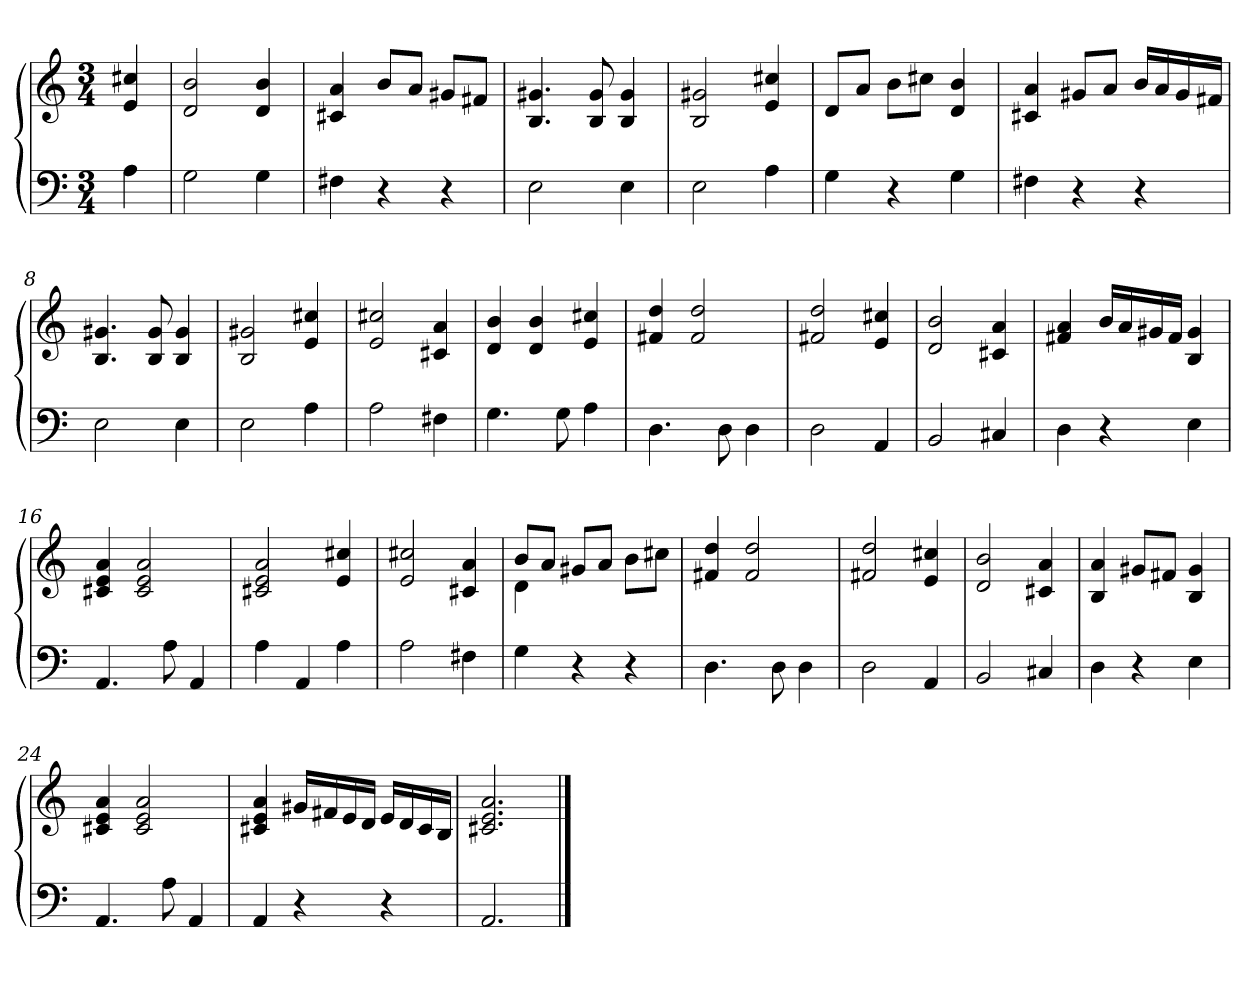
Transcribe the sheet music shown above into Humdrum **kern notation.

**kern	**kern
*part1	*part1
*staff2	*staff1
*clefF4	*clefG2
*k[]	*k[]
*M3/4	*M3/4
=1	=1
4A\	4e/ 4cc#X/
=2	=2
2G\	2d/ 2b/
4G\	4d/ 4b/
=3	=3
4F#X\	4c#X/ 4a/
4r	8b/L
.	8a/J
4r	8g#X/L
.	8f#X/J
=4	=4
2E\	4.B/ 4.g#X/
.	8B/ 8g#/
4E\	4B/ 4g#/
=5	=5
2E\	2B/ 2g#X/
4A\	4e/ 4cc#X/
=6	=6
4G\	8d/L
.	8a/J
4r	8b\L
.	8cc#X\J
4G\	4d/ 4b/
!!LO:LB:g=z
=7	=7
4F#X\	4c#X/ 4a/
4r	8g#X/L
.	8a/J
4r	16b/LL
.	16a/
.	16g#/
.	16f#X/JJ
=8	=8
2E\	4.B/ 4.g#X/
.	8B/ 8g#/
4E\	4B/ 4g#/
=9	=9
2E\	2B/ 2g#X/
4A\	4e/ 4cc#X/
=10	=10
2A\	2e/ 2cc#X/
4F#X\	4c#X/ 4a/
=11	=11
4.G\	4d/ 4b/
.	4d/ 4b/
8G\	.
4A\	4e/ 4cc#X/
!!LO:LB:g=z
=12	=12
4.D\	4f#X/ 4dd/
.	2f#/ 2dd/
8D\	.
4D\	.
=13	=13
2D\	2f#X/ 2dd/
4AA/	4e/ 4cc#X/
=14	=14
2BB/	2d/ 2b/
4C#X/	4c#X/ 4a/
=15	=15
4D\	4f#X/ 4a/
4r	16b/LL
.	16a/
.	16g#X/
.	16f#/JJ
4E\	4B/ 4g#/
=16	=16
4.AA/	4c#X/ 4e/ 4a/
.	2c#/ 2e/ 2a/
8A\	.
4AA/	.
=17	=17
4A\	2c#X/ 2e/ 2a/
4AA/	.
4A\	4e/ 4cc#X/
!!LO:LB:g=z
=18	=18
2A\	2e/ 2cc#X/
4F#X\	4c#X/ 4a/
=19	=19
*	*^
4G\	8b/L	4d\
.	8a/J	.
4r	8g#X/L	4ryy
.	8a/J	.
4r	8b\L	4ryy
.	8cc#X\J	.
*	*v	*v
=20	=20
4.D\	4f#X/ 4dd/
.	2f#/ 2dd/
8D\	.
4D\	.
=21	=21
2D\	2f#X/ 2dd/
4AA/	4e/ 4cc#X/
=22	=22
2BB/	2d/ 2b/
4C#X/	4c#X/ 4a/
=23	=23
4D\	4B/ 4a/
4r	8g#X/L
.	8f#X/J
4E\	4B/ 4g#/
=24	=24
4.AA/	4c#X/ 4e/ 4a/
.	2c#/ 2e/ 2a/
8A\	.
4AA/	.
!!LO:LB:g=z
=25	=25
4AA/	4c#X/ 4e/ 4a/
4r	16g#X/LL
.	16f#X/
.	16e/
.	16d/JJ
4r	16e/LL
.	16d/
.	16c#/
.	16B/JJ
=26	=26
2.AA/	2.c#X/ 2.e/ 2.a/
==	==
*-	*-
